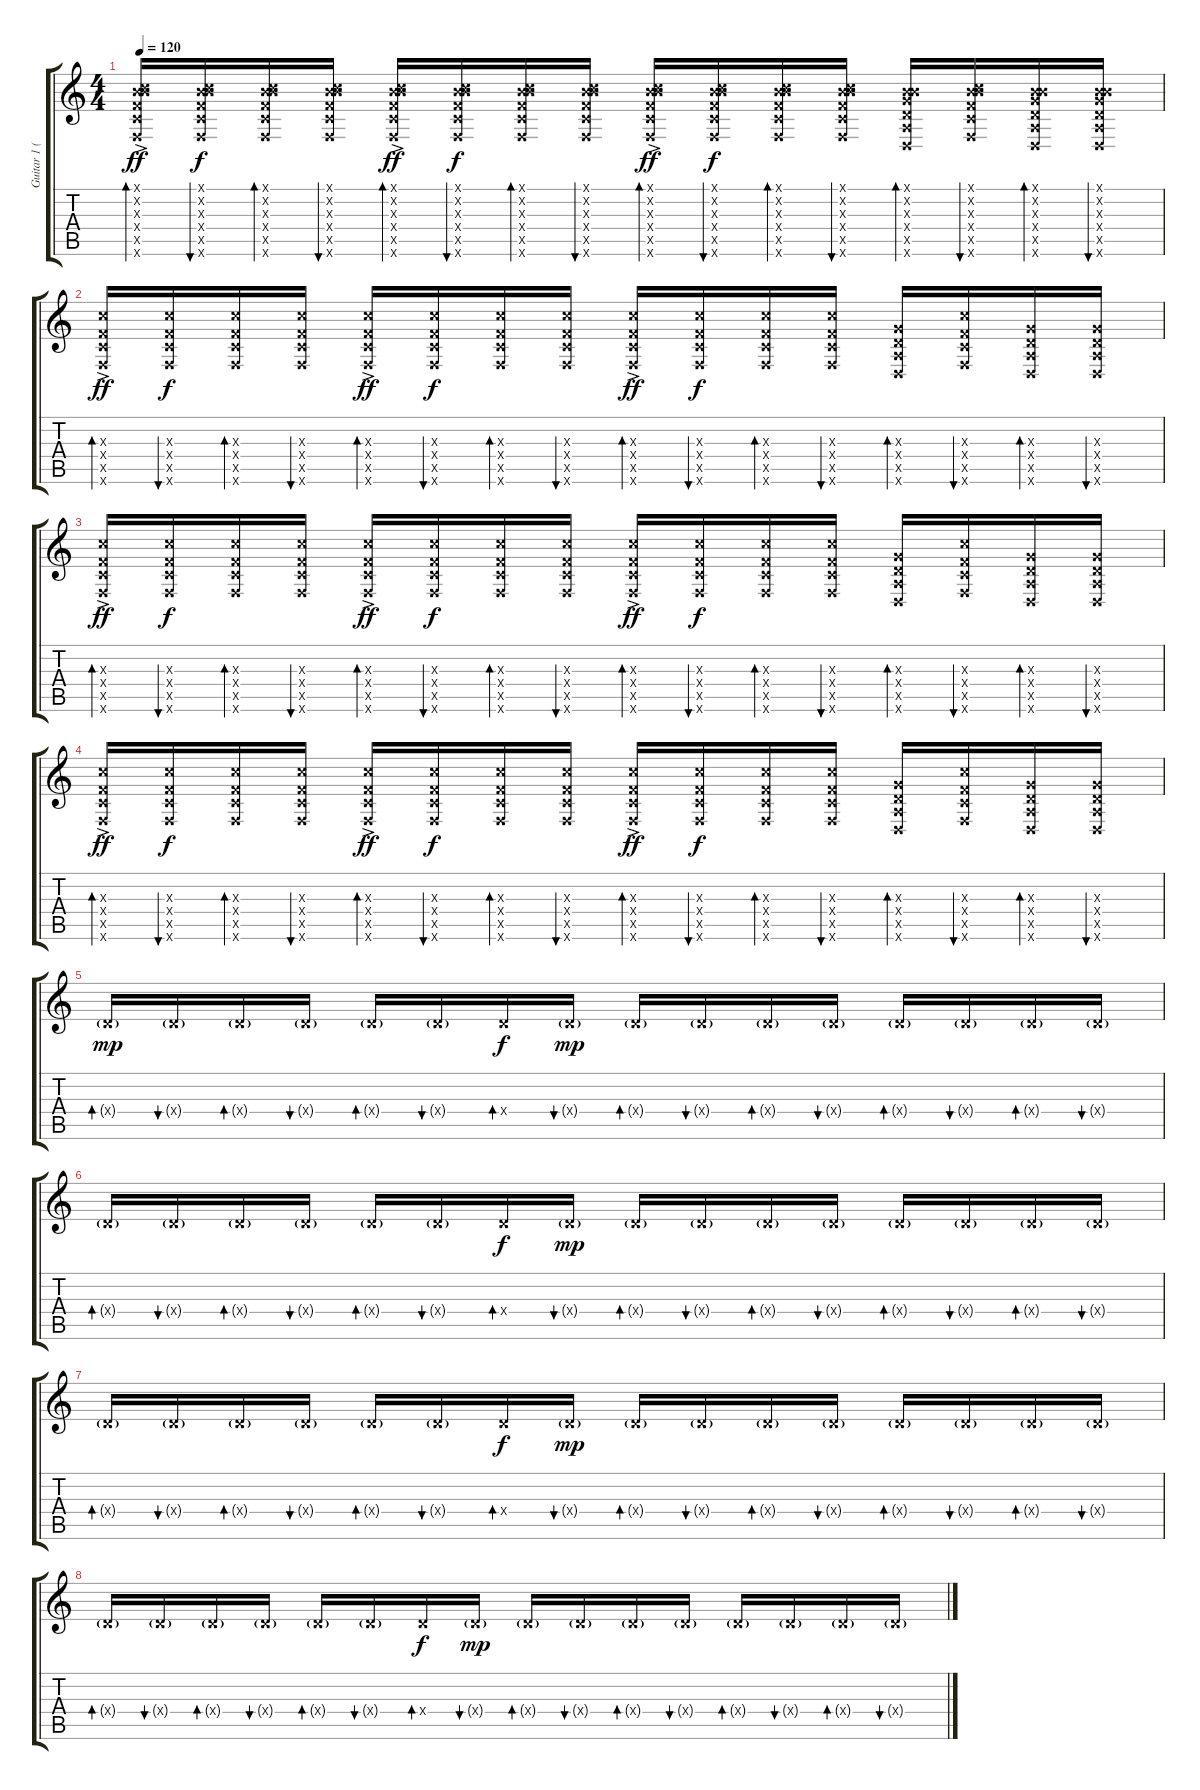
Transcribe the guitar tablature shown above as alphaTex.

\track ("Guitar 1 (Butler)" "Guitar 1 (") {instrument overdrivenguitar}
\staff {score tabs}
\tuning (B3 B3 G3 D3 A2 D2) {hide}
\ts (4 4)
\tempo 120
\clef g2
\ks c
(0.1{x} 0.2{x} 5.3{x} 3.4{x} 3.5{ac x} 3.6{x}).16{bd 60 dy ff} (0.1{x} 0.2{x} 5.3{x} 3.4{x} 3.5{x} 3.6{x}).16{bu 60 dy f} (0.1{x} 0.2{x} 5.3{x} 3.4{x} 3.5{x} 3.6{x}).16{bd 60} (0.1{x} 0.2{x} 5.3{x} 3.4{x} 3.5{x} 3.6{x}).16{bu 60} (0.1{x} 0.2{x} 5.3{x} 3.4{x} 3.5{ac x} 3.6{x}).16{bd 60 dy ff} (0.1{x} 0.2{x} 5.3{x} 3.4{x} 3.5{x} 3.6{x}).16{bu 60 dy f} (0.1{x} 0.2{x} 5.3{x} 3.4{x} 3.5{x} 3.6{x}).16{bd 60} (0.1{x} 0.2{x} 5.3{x} 3.4{x} 3.5{x} 3.6{x}).16{bu 60} (0.1{x} 0.2{x} 5.3{x} 3.4{ac x} 3.5{x} 3.6{x}).16{bd 60 dy ff} (0.1{x} 0.2{x} 5.3{x} 3.4{x} 3.5{x} 3.6{x}).16{bu 60 dy f} (0.1{x} 0.2{x} 5.3{x} 3.4{x} 3.5{x} 3.6{x}).16{bd 60} (0.1{x} 0.2{x} 5.3{x} 3.4{x} 3.5{x} 3.6{x}).16{bu 60} (0.1{x} 0.2{x} 0.3{x} 0.4{x} 0.5{x} 0.6{x}).16{bd 60} (0.1{x} 0.2{x} 5.3{x} 3.4{x} 3.5{x} 3.6{x}).16{bu 60} (0.1{x} 0.2{x} 0.3{x} 0.4{x} 0.5{x} 0.6{x}).16{bd 60} (0.1{x} 0.2{x} 0.3{x} 0.4{x} 0.5{x} 0.6{x}).16{bu 60} |
(5.3{x} 3.4{x} 3.5{ac x} 3.6{x}).16{bd 60 dy ff} (5.3{x} 3.4{x} 3.5{x} 3.6{x}).16{bu 60 dy f} (5.3{x} 3.4{x} 3.5{x} 3.6{x}).16{bd 60} (5.3{x} 3.4{x} 3.5{x} 3.6{x}).16{bu 60} (5.3{x} 3.4{x} 3.5{ac x} 3.6{x}).16{bd 60 dy ff} (5.3{x} 3.4{x} 3.5{x} 3.6{x}).16{bu 60 dy f} (5.3{x} 3.4{x} 3.5{x} 3.6{x}).16{bd 60} (5.3{x} 3.4{x} 3.5{x} 3.6{x}).16{bu 60} (5.3{x} 3.4{ac x} 3.5{x} 3.6{x}).16{bd 60 dy ff} (5.3{x} 3.4{x} 3.5{x} 3.6{x}).16{bu 60 dy f} (5.3{x} 3.4{x} 3.5{x} 3.6{x}).16{bd 60} (5.3{x} 3.4{x} 3.5{x} 3.6{x}).16{bu 60} (0.3{x} 0.4{x} 0.5{x} 0.6{x}).16{bd 60} (5.3{x} 3.4{x} 3.5{x} 3.6{x}).16{bu 60} (0.3{x} 0.4{x} 0.5{x} 0.6{x}).16{bd 60} (0.3{x} 0.4{x} 0.5{x} 0.6{x}).16{bu 60} |
(5.3{x} 3.4{x} 3.5{ac x} 3.6{x}).16{bd 60 dy ff} (5.3{x} 3.4{x} 3.5{x} 3.6{x}).16{bu 60 dy f} (5.3{x} 3.4{x} 3.5{x} 3.6{x}).16{bd 60} (5.3{x} 3.4{x} 3.5{x} 3.6{x}).16{bu 60} (5.3{x} 3.4{x} 3.5{ac x} 3.6{x}).16{bd 60 dy ff} (5.3{x} 3.4{x} 3.5{x} 3.6{x}).16{bu 60 dy f} (5.3{x} 3.4{x} 3.5{x} 3.6{x}).16{bd 60} (5.3{x} 3.4{x} 3.5{x} 3.6{x}).16{bu 60} (5.3{x} 3.4{ac x} 3.5{x} 3.6{x}).16{bd 60 dy ff} (5.3{x} 3.4{x} 3.5{x} 3.6{x}).16{bu 60 dy f} (5.3{x} 3.4{x} 3.5{x} 3.6{x}).16{bd 60} (5.3{x} 3.4{x} 3.5{x} 3.6{x}).16{bu 60} (0.3{x} 0.4{x} 0.5{x} 0.6{x}).16{bd 60} (5.3{x} 3.4{x} 3.5{x} 3.6{x}).16{bu 60} (0.3{x} 0.4{x} 0.5{x} 0.6{x}).16{bd 60} (0.3{x} 0.4{x} 0.5{x} 0.6{x}).16{bu 60} |
(5.3{x} 3.4{x} 3.5{ac x} 3.6{x}).16{bd 60 dy ff} (5.3{x} 3.4{x} 3.5{x} 3.6{x}).16{bu 60 dy f} (5.3{x} 3.4{x} 3.5{x} 3.6{x}).16{bd 60} (5.3{x} 3.4{x} 3.5{x} 3.6{x}).16{bu 60} (5.3{x} 3.4{x} 3.5{ac x} 3.6{x}).16{bd 60 dy ff} (5.3{x} 3.4{x} 3.5{x} 3.6{x}).16{bu 60 dy f} (5.3{x} 3.4{x} 3.5{x} 3.6{x}).16{bd 60} (5.3{x} 3.4{x} 3.5{x} 3.6{x}).16{bu 60} (5.3{x} 3.4{ac x} 3.5{x} 3.6{x}).16{bd 60 dy ff} (5.3{x} 3.4{x} 3.5{x} 3.6{x}).16{bu 60 dy f} (5.3{x} 3.4{x} 3.5{x} 3.6{x}).16{bd 60} (5.3{x} 3.4{x} 3.5{x} 3.6{x}).16{bu 60} (0.3{x} 0.4{x} 0.5{x} 0.6{x}).16{bd 60} (5.3{x} 3.4{x} 3.5{x} 3.6{x}).16{bu 60} (0.3{x} 0.4{x} 0.5{x} 0.6{x}).16{bd 60} (0.3{x} 0.4{x} 0.5{x} 0.6{x}).16{bu 60} |
0.4{g x}.16{bd 60 dy mp} 0.4{g x}.16{bu 60} 0.4{g x}.16{bd 60} 0.4{g x}.16{bu 60} 0.4{g x}.16{bd 60} 0.4{g x}.16{bu 60} 0.4{x}.16{bd 60 dy f} 0.4{g x}.16{bu 60 dy mp} 0.4{g x}.16{bd 60} 0.4{g x}.16{bu 60} 0.4{g x}.16{bd 60} 0.4{g x}.16{bu 60} 0.4{g x}.16{bd 60} 0.4{g x}.16{bu 60} 0.4{g x}.16{bd 60} 0.4{g x}.16{bu 60} |
0.4{g x}.16{bd 60} 0.4{g x}.16{bu 60} 0.4{g x}.16{bd 60} 0.4{g x}.16{bu 60} 0.4{g x}.16{bd 60} 0.4{g x}.16{bu 60} 0.4{x}.16{bd 60 dy f} 0.4{g x}.16{bu 60 dy mp} 0.4{g x}.16{bd 60} 0.4{g x}.16{bu 60} 0.4{g x}.16{bd 60} 0.4{g x}.16{bu 60} 0.4{g x}.16{bd 60} 0.4{g x}.16{bu 60} 0.4{g x}.16{bd 60} 0.4{g x}.16{bu 60} |
0.4{g x}.16{bd 60} 0.4{g x}.16{bu 60} 0.4{g x}.16{bd 60} 0.4{g x}.16{bu 60} 0.4{g x}.16{bd 60} 0.4{g x}.16{bu 60} 0.4{x}.16{bd 60 dy f} 0.4{g x}.16{bu 60 dy mp} 0.4{g x}.16{bd 60} 0.4{g x}.16{bu 60} 0.4{g x}.16{bd 60} 0.4{g x}.16{bu 60} 0.4{g x}.16{bd 60} 0.4{g x}.16{bu 60} 0.4{g x}.16{bd 60} 0.4{g x}.16{bu 60} |
0.4{g x}.16{bd 60} 0.4{g x}.16{bu 60} 0.4{g x}.16{bd 60} 0.4{g x}.16{bu 60} 0.4{g x}.16{bd 60} 0.4{g x}.16{bu 60} 0.4{x}.16{bd 60 dy f} 0.4{g x}.16{bu 60 dy mp} 0.4{g x}.16{bd 60} 0.4{g x}.16{bu 60} 0.4{g x}.16{bd 60} 0.4{g x}.16{bu 60} 0.4{g x}.16{bd 60} 0.4{g x}.16{bu 60} 0.4{g x}.16{bd 60} 0.4{g x}.16{bu 60}
